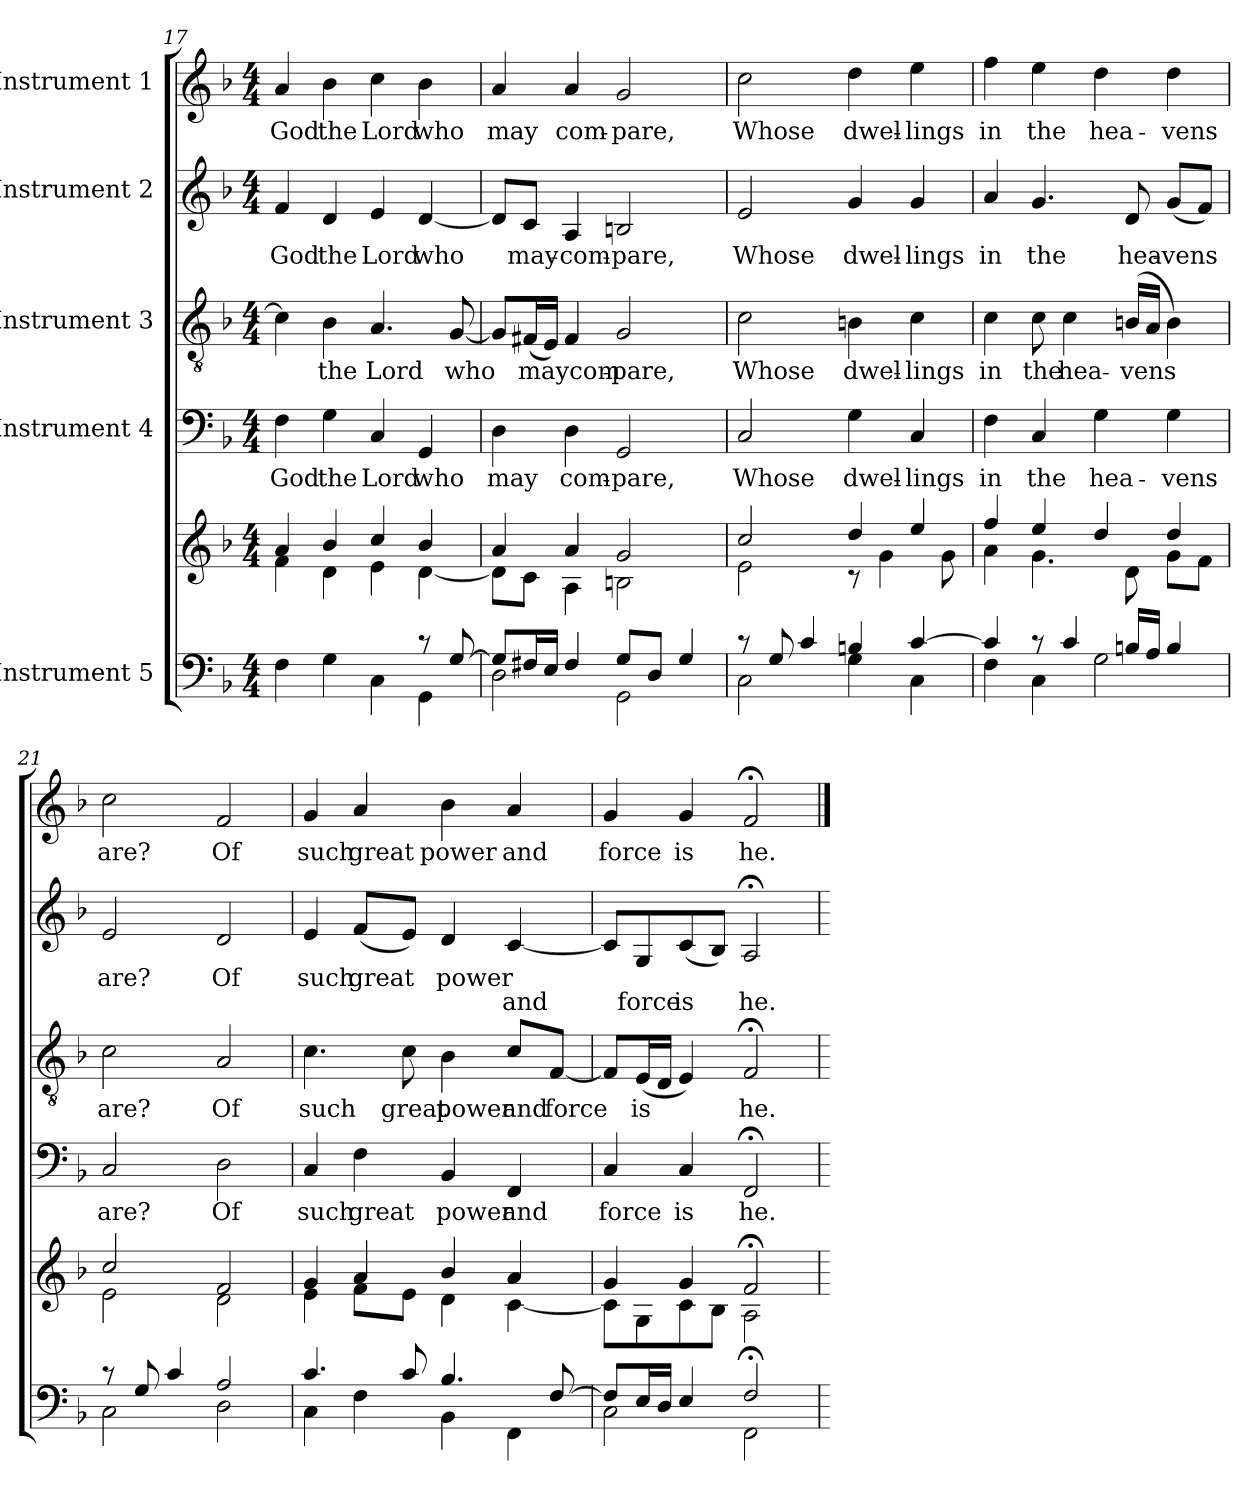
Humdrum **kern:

**kern	**kern	**kern	**text	**kern	**text	**kern	**text	**text	**kern	**text
*part5	*part5	*part4	*part4	*part3	*part3	*part2	*part2	*part2	*part1	*part1
*staff6	*staff5	*staff4	*staff4	*staff3	*staff3	*staff2	*staff2	*staff2	*staff1	*staff1
*I"Instrument 5	*	*I"Instrument 4	*	*I"Instrument 3	*	*I"Instrument 2	*	*	*I"Instrument 1	*
!!LO:PB:g=z
*clefF4	*clefG2	*clefF4	*	*clefGv2	*	*clefG2	*	*	*clefG2	*
*k[b-]	*k[b-]	*k[b-]	*	*k[b-]	*	*k[b-]	*	*	*k[b-]	*
*F:	*F:	*F:	*	*F:	*	*F:	*	*	*F:	*
*M4/4	*M4/4	*M4/4	*	*M4/4	*	*M4/4	*	*	*M4/4	*
=17	=17	=17	=17	=17	=17	=17	=17	=17	=17	=17
*^	*^	*	*	*	*	*	*	*	*	*
!	!	!	!	!	!LO:LY:b:cj	!	!	!	!LO:LY:b:cj	!	!	!LO:LY:b:cj
2.ryy	4F\	4a/	4f\	4F\	God	4c\]	.	4f/	God	.	4a/	God
!	!	!	!	!	!LO:LY:b:cj	!	!LO:LY:b:cj	!	!LO:LY:b:cj	!	!	!LO:LY:b:cj
.	4G\	4b-/	4d\	4G\	the	4B-\	the	4d/	the	.	4b-\	the
!	!	!	!	!	!LO:LY:b:cj	!	!LO:LY:b:cj	!	!LO:LY:b:cj	!	!	!LO:LY:b:cj
.	4C\	4cc/	4e\	4C/	Lord	4.A/	Lord	4e/	Lord	.	4cc\	Lord
!	!	!	!	!	!LO:LY:b:cj	!	!	!	!LO:LY:b	!	!	!LO:LY:b:cj
8rc	4GG\	4b-/	[<4d\	4GG/	who	.	.	[<4d/	who	.	4b-\	who
!	!	!	!	!	!	!	!LO:LY:b	!	!	!	!	!
[>8G/	.	.	.	.	.	[<8G/	who	.	.	.	.	.
=18	=18	=18	=18	=18	=18	=18	=18	=18	=18	=18	=18	=18
!	!	!	!	!	!LO:LY:b:cj	!	!	!	!	!	!	!LO:LY:b:cj
8G/L]	2D\	4a/	8d\L]	4D\	may	8G/L]	.	8d/L]	.	.	4a/	may
!	!	!	!	!	!	!	!LO:LY:b	!	!LO:LY:b:cj	!	!	!
16F#X/	.	.	8c\J	.	.	(<16F#X/	maycom-	8c/J	may-	.	.	.
16E/J	.	.	.	.	.	16E/J)	.	.	.	.	.	.
!	!	!	!	!	!LO:LY:b:cj	!	!	!	!LO:LY:b:cj	!	!	!LO:LY:b:cj
4F#/	.	4a/	4A\	4D\	com-	4F#/	.	4A/	-com-	.	4a/	com-
!	!	!	!	!	!LO:LY:b:cj	!	!LO:LY:b:cj	!	!LO:LY:b:cj	!	!	!LO:LY:b:cj
8G/L	2GG\	2g/	2Bn\	2GG/	-pare,	2G/	-pare,	2Bn/	-pare,	.	2g/	-pare,
8D/J	.	.	.	.	.	.	.	.	.	.	.	.
4G/	.	.	.	.	.	.	.	.	.	.	.	.
=19	=19	=19	=19	=19	=19	=19	=19	=19	=19	=19	=19	=19
!	!	!	!	!	!LO:LY:b:cj	!	!LO:LY:b:cj	!	!LO:LY:b:cj	!	!	!LO:LY:b:cj
8rc	2C\	2cc/	2e\	2C/	Whose	2c\	Whose	2e/	Whose	.	2cc\	Whose
8G/	.	.	.	.	.	.	.	.	.	.	.	.
4c/	.	.	.	.	.	.	.	.	.	.	.	.
!	!	!	!	!	!LO:LY:b	!	!LO:LY:b	!	!LO:LY:b	!	!	!LO:LY:b
4Bn/	4G\	4dd/	8rc	4G\	dwel-	4Bn\	dwel-	4g/	dwel-	.	4dd\	dwel-
.	.	.	4g\	.	.	.	.	.	.	.	.	.
!	!	!	!	!	!LO:LY:b:rj	!	!LO:LY:b:rj	!	!LO:LY:b:rj	!	!	!LO:LY:b:rj
[>4c/	4C\	4ee/	.	4C/	-lings	4c\	-lings	4g/	-lings	.	4ee\	-lings
.	.	.	8g\	.	.	.	.	.	.	.	.	.
=20	=20	=20	=20	=20	=20	=20	=20	=20	=20	=20	=20	=20
!	!	!	!	!	!LO:LY:b:cj	!	!LO:LY:b:cj	!	!LO:LY:b:cj	!	!	!LO:LY:b:cj
4c/]	4F\	4ff/	4a\	4F\	in	4c\	in	4a/	in	.	4ff\	in
!	!	!	!	!	!LO:LY:b:cj	!	!LO:LY:b:cj	!	!LO:LY:b:cj	!	!	!LO:LY:b:cj
8rc	4C\	4ee/	4.g\	4C/	the	8c\	the	4.g/	the	.	4ee\	the
!	!	!	!	!	!	!	!LO:LY:b:cj	!	!	!	!	!
4c/	.	.	.	.	.	4c\	hea-	.	.	.	.	.
!	!	!	!	!	!LO:LY:b:cj	!	!	!	!	!	!	!LO:LY:b:cj
.	2G\	4dd/	.	4G\	hea-	.	.	.	.	.	4dd\	hea-
!	!	!	!	!	!	!	!LO:LY:b	!	!LO:LY:b:cj	!	!	!
16Bn/L	.	.	8d\	.	.	(>16Bn/L	-vens	8d/	hea-	.	.	.
16A/J	.	.	.	.	.	16A/J	.	.	.	.	.	.
!	!	!	!	!	!LO:LY:b:cj	!	!	!	!LO:LY:b	!	!	!LO:LY:b:cj
4B/	.	4dd/	8g\L	4G\	-vens	4B\)	.	(<8g/L	-vens	.	4dd\	-vens
.	.	.	8f\J	.	.	.	.	8f/J)	.	.	.	.
!!LO:LB:g=z
=21	=21	=21	=21	=21	=21	=21	=21	=21	=21	=21	=21	=21
!	!	!	!	!	!LO:LY:b:cj	!	!LO:LY:b:cj	!	!LO:LY:b:cj	!	!	!LO:LY:b:cj
8rc	2C\	2cc/	2e\	2C/	are?	2c\	are?	2e/	are?	.	2cc\	are?
8G/	.	.	.	.	.	.	.	.	.	.	.	.
4c/	.	.	.	.	.	.	.	.	.	.	.	.
!	!	!	!	!	!LO:LY:b:cj	!	!LO:LY:b:cj	!	!LO:LY:b:cj	!	!	!LO:LY:b:cj
2A/	2D\	2f/	2d\	2D\	Of	2A/	Of	2d/	Of	.	2f/	Of
=22	=22	=22	=22	=22	=22	=22	=22	=22	=22	=22	=22	=22
!	!	!	!	!	!LO:LY:b:cj	!	!LO:LY:b:cj	!	!LO:LY:b:cj	!	!	!LO:LY:b:cj
*	*	*	*	*	*	*	*	*^	*	*	*	*
4.c/	4C\	4g/	4e\	4C/	such	4.c\	such	4e/	4ryy	such	.	4g/	such
!	!	!	!	!	!LO:LY:b:cj	!	!	!	!	!LO:LY:b	!	!	!LO:LY:b:cj
.	4F\	4a/	8f\L	4F\	great	.	.	(<8f/L	16ryy	great	.	4a/	great
.	.	.	.	.	.	.	.	.	64ryy	.	.	.	.
.	.	.	.	.	.	.	.	.	2ryy	.	.	.	.
!	!	!	!	!	!	!	!LO:LY:b:cj	!	!	!	!	!	!
8c/	.	.	8e\J	.	.	8c\	great	8e/J)	.	.	.	.	.
!	!	!	!	!	!LO:LY:b:cj	!	!LO:LY:b:cj	!	!	!LO:LY:b:cj	!	!	!LO:LY:b:cj
4.B-/	4BB-\	4b-/	4d\	4BB-/	power	4B-\	power	4d/	.	power	.	4b-\	power
!	!	!	!	!	!LO:LY:b:cj	!	!LO:LY:b:cj	!	!	!	!LO:LY:b:cj	!	!LO:LY:b:cj
.	4FF\	4a/	[<4c\	4FF/	and	8c/L	and	[<4c/	.	.	and	4a/	and
.	.	.	.	.	.	.	.	.	8ryy	.	.	.	.
!	!	!	!	!	!	!	!LO:LY:b	!	!	!	!	!	!
[>8F/	.	.	.	.	.	[<8F/J	force	.	.	.	.	.	.
.	.	.	.	.	.	.	.	.	32.ryy	.	.	.	.
=23	=23	=23	=23	=23	=23	=23	=23	=23	=23	=23	=23	=23	=23
!	!	!	!	!	!LO:LY:b:cj	!	!	!	!	!	!	!	!LO:LY:b:cj
*	*	*	*	*	*	*	*	*v	*v	*	*	*	*
8F/L]	2C\	4g/	8c\L]	4C/	force	8F/L]	.	8c/L]	.	.	4g/	force
!	!	!	!	!	!	!	!LO:LY:b:cj	!	!	!LO:LY:b:cj	!	!
16E/	.	.	8G\	.	.	(<16E/	is	8G/	.	force	.	.
16D/J	.	.	.	.	.	16D/J	.	.	.	.	.	.
!	!	!	!	!	!LO:LY:b:cj	!	!	!	!	!LO:LY:b:cj	!	!LO:LY:b:cj
4E/	.	4g/	8c\	4C/	is	4E/)	.	(<8c/	.	is	4g/	is
.	.	.	8B-\J	.	.	.	.	8B-/J)	.	.	.	.
!	!	!	!	!	!LO:LY:b:cj	!	!LO:LY:b:cj	!	!	!LO:LY:b:cj	!	!LO:LY:b:cj
2F;/	2FF\	2f;</	2A\	2FF;</	he.	2F;</	he.	2A;</	.	he.	2f;</	he.
*v	*v	*	*	*	*	*	*	*	*	*	*	*
*	*v	*v	*	*	*	*	*	*	*	*	*
=	=	=	==	=	==	=	==	==	==	==
*-	*-	*-	*-	*-	*-	*-	*-	*-	*-	*-
